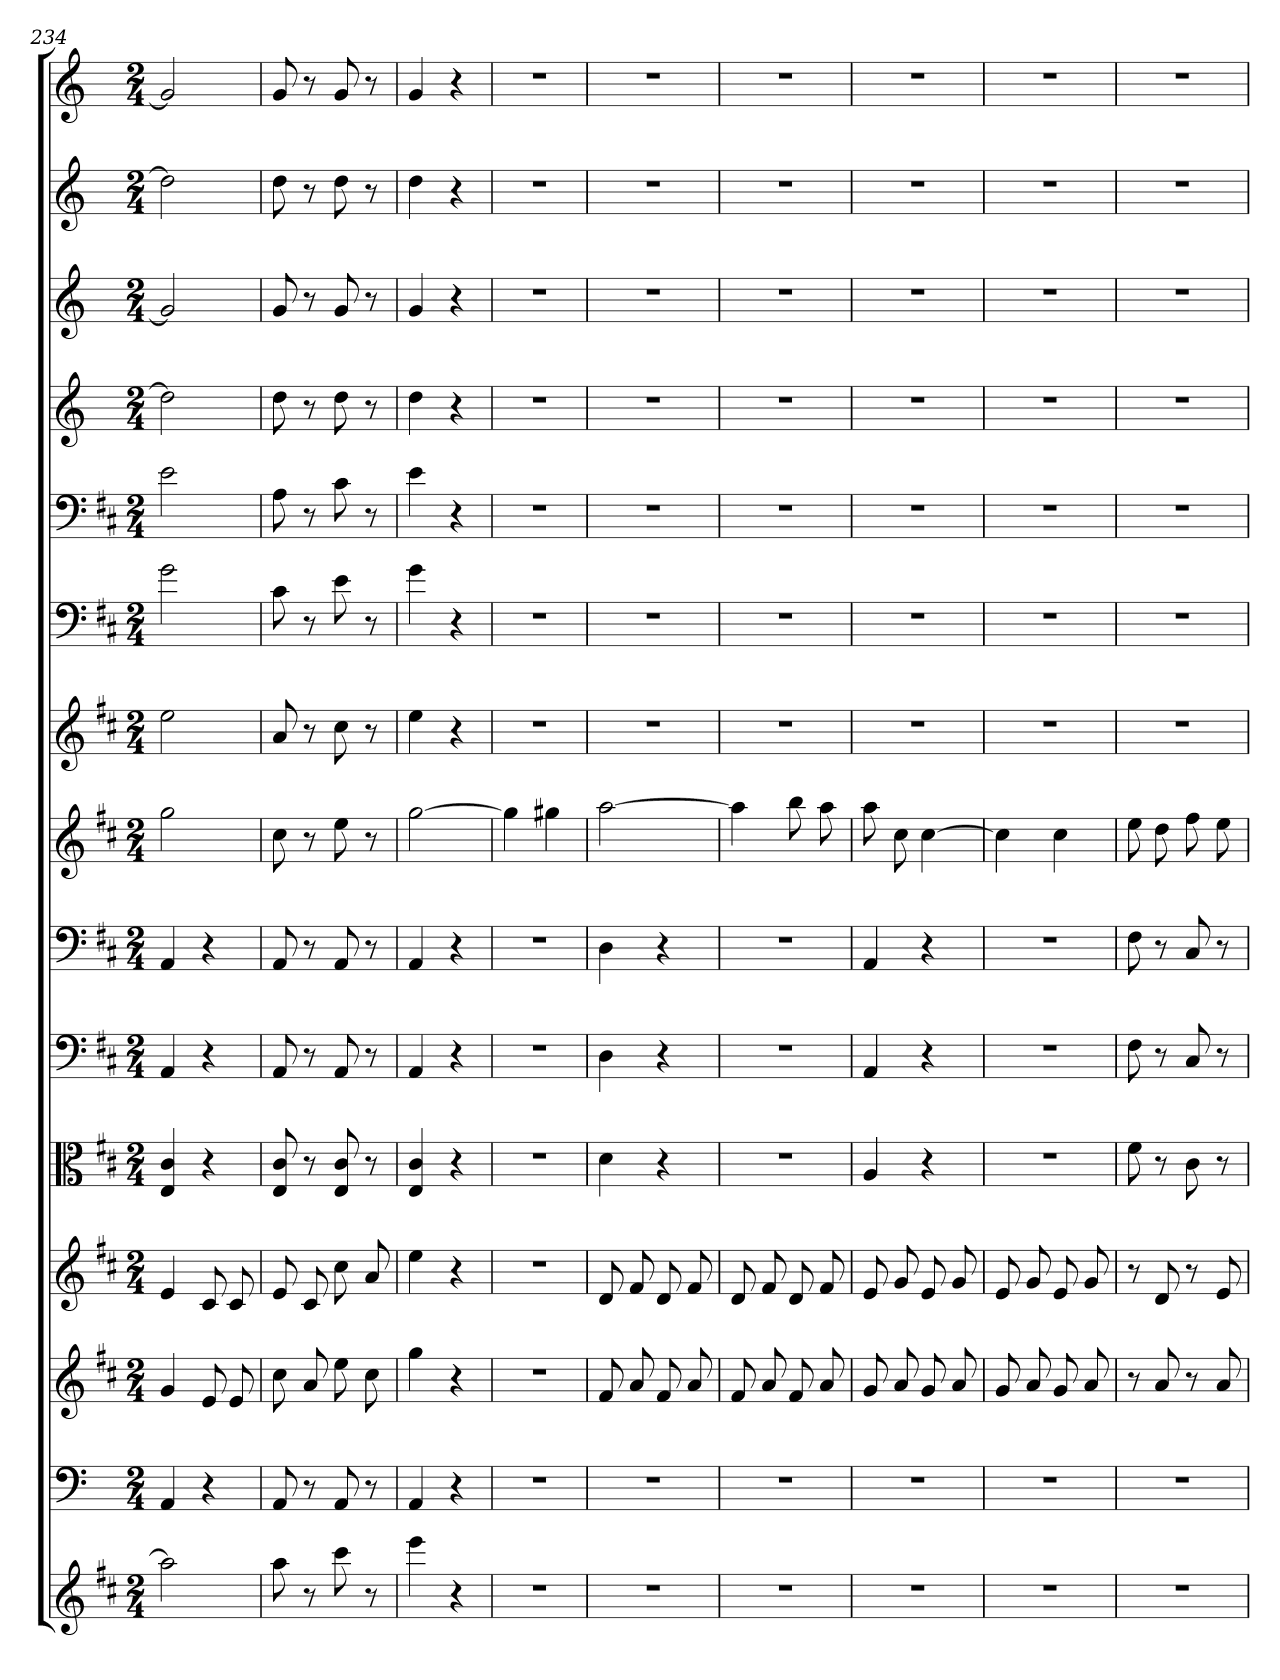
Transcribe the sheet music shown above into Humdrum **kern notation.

**kern	**kern	**kern	**kern	**kern	**kern	**kern	**kern	**kern	**kern	**kern	**kern	**kern	**kern	**kern
*part15	*part14	*part13	*part12	*part11	*part10	*part9	*part8	*part7	*part6	*part5	*part4	*part3	*part2	*part1
*staff15	*staff14	*staff13	*staff12	*staff11	*staff10	*staff9	*staff8	*staff7	*staff6	*staff5	*staff4	*staff3	*staff2	*staff1
*	*clefF4	*	*	*clefC3	*clefF4	*clefF4	*	*	*clefF4	*clefF4	*	*	*	*
*k[f#c#]	*k[]	*k[f#c#]	*k[f#c#]	*k[f#c#]	*k[f#c#]	*k[f#c#]	*k[f#c#]	*k[f#c#]	*k[f#c#]	*k[f#c#]	*k[]	*k[]	*k[]	*k[]
*M2/4	*M2/4	*M2/4	*M2/4	*M2/4	*M2/4	*M2/4	*M2/4	*M2/4	*M2/4	*M2/4	*M2/4	*M2/4	*M2/4	*M2/4
=234	=234	=234	=234	=234	=234	=234	=234	=234	=234	=234	=234	=234	=234	=234
2aa]	4AA	4g	4e	4E 4c#	4AA	4AA	2gg	2ee	2g	2e	2dd]	2g]	2dd]	2g]
.	4r	8e	8c#	4r	4r	4r	.	.	.	.	.	.	.	.
.	.	8e	8c#	.	.	.	.	.	.	.	.	.	.	.
=235	=235	=235	=235	=235	=235	=235	=235	=235	=235	=235	=235	=235	=235	=235
8aa	8AA	8cc#	8e	8E 8c#	8AA	8AA	8cc#	8a	8c#	8A	8dd	8g	8dd	8g
8r	8r	8a	8c#	8r	8r	8r	8r	8r	8r	8r	8r	8r	8r	8r
8ccc#	8AA	8ee	8cc#	8E 8c#	8AA	8AA	8ee	8cc#	8e	8c#	8dd	8g	8dd	8g
8r	8r	8cc#	8a	8r	8r	8r	8r	8r	8r	8r	8r	8r	8r	8r
=236	=236	=236	=236	=236	=236	=236	=236	=236	=236	=236	=236	=236	=236	=236
4eee	4AA	4gg	4ee	4E 4c#	4AA	4AA	[2gg	4ee	4g	4e	4dd	4g	4dd	4g
4r	4r	4r	4r	4r	4r	4r	.	4r	4r	4r	4r	4r	4r	4r
=237	=237	=237	=237	=237	=237	=237	=237	=237	=237	=237	=237	=237	=237	=237
2r	2r	2r	2r	2r	2r	2r	4gg]	2r	2r	2r	2r	2r	2r	2r
.	.	.	.	.	.	.	4gg#X	.	.	.	.	.	.	.
=238	=238	=238	=238	=238	=238	=238	=238	=238	=238	=238	=238	=238	=238	=238
2r	2r	8f#	8d	4d	4D	4D	[2aa	2r	2r	2r	2r	2r	2r	2r
.	.	8a	8f#	.	.	.	.	.	.	.	.	.	.	.
.	.	8f#	8d	4r	4r	4r	.	.	.	.	.	.	.	.
.	.	8a	8f#	.	.	.	.	.	.	.	.	.	.	.
=239	=239	=239	=239	=239	=239	=239	=239	=239	=239	=239	=239	=239	=239	=239
2r	2r	8f#	8d	2r	2r	2r	4aa]	2r	2r	2r	2r	2r	2r	2r
.	.	8a	8f#	.	.	.	.	.	.	.	.	.	.	.
.	.	8f#	8d	.	.	.	8bb	.	.	.	.	.	.	.
.	.	8a	8f#	.	.	.	8aa	.	.	.	.	.	.	.
=240	=240	=240	=240	=240	=240	=240	=240	=240	=240	=240	=240	=240	=240	=240
2r	2r	8g	8e	4A	4AA	4AA	8aa	2r	2r	2r	2r	2r	2r	2r
.	.	8a	8g	.	.	.	8cc#	.	.	.	.	.	.	.
.	.	8g	8e	4r	4r	4r	[4cc#	.	.	.	.	.	.	.
.	.	8a	8g	.	.	.	.	.	.	.	.	.	.	.
=241	=241	=241	=241	=241	=241	=241	=241	=241	=241	=241	=241	=241	=241	=241
2r	2r	8g	8e	2r	2r	2r	4cc#]	2r	2r	2r	2r	2r	2r	2r
.	.	8a	8g	.	.	.	.	.	.	.	.	.	.	.
.	.	8g	8e	.	.	.	4cc#	.	.	.	.	.	.	.
.	.	8a	8g	.	.	.	.	.	.	.	.	.	.	.
=242	=242	=242	=242	=242	=242	=242	=242	=242	=242	=242	=242	=242	=242	=242
2r	2r	8r	8r	8f#	8F#	8F#	8ee	2r	2r	2r	2r	2r	2r	2r
.	.	8a	8d	8r	8r	8r	8dd	.	.	.	.	.	.	.
.	.	8r	8r	8c#	8C#	8C#	8ff#	.	.	.	.	.	.	.
.	.	8a	8e	8r	8r	8r	8ee	.	.	.	.	.	.	.
=	=	=	=	=	=	=	=	=	=	=	=	=	=	=
*-	*-	*-	*-	*-	*-	*-	*-	*-	*-	*-	*-	*-	*-	*-
